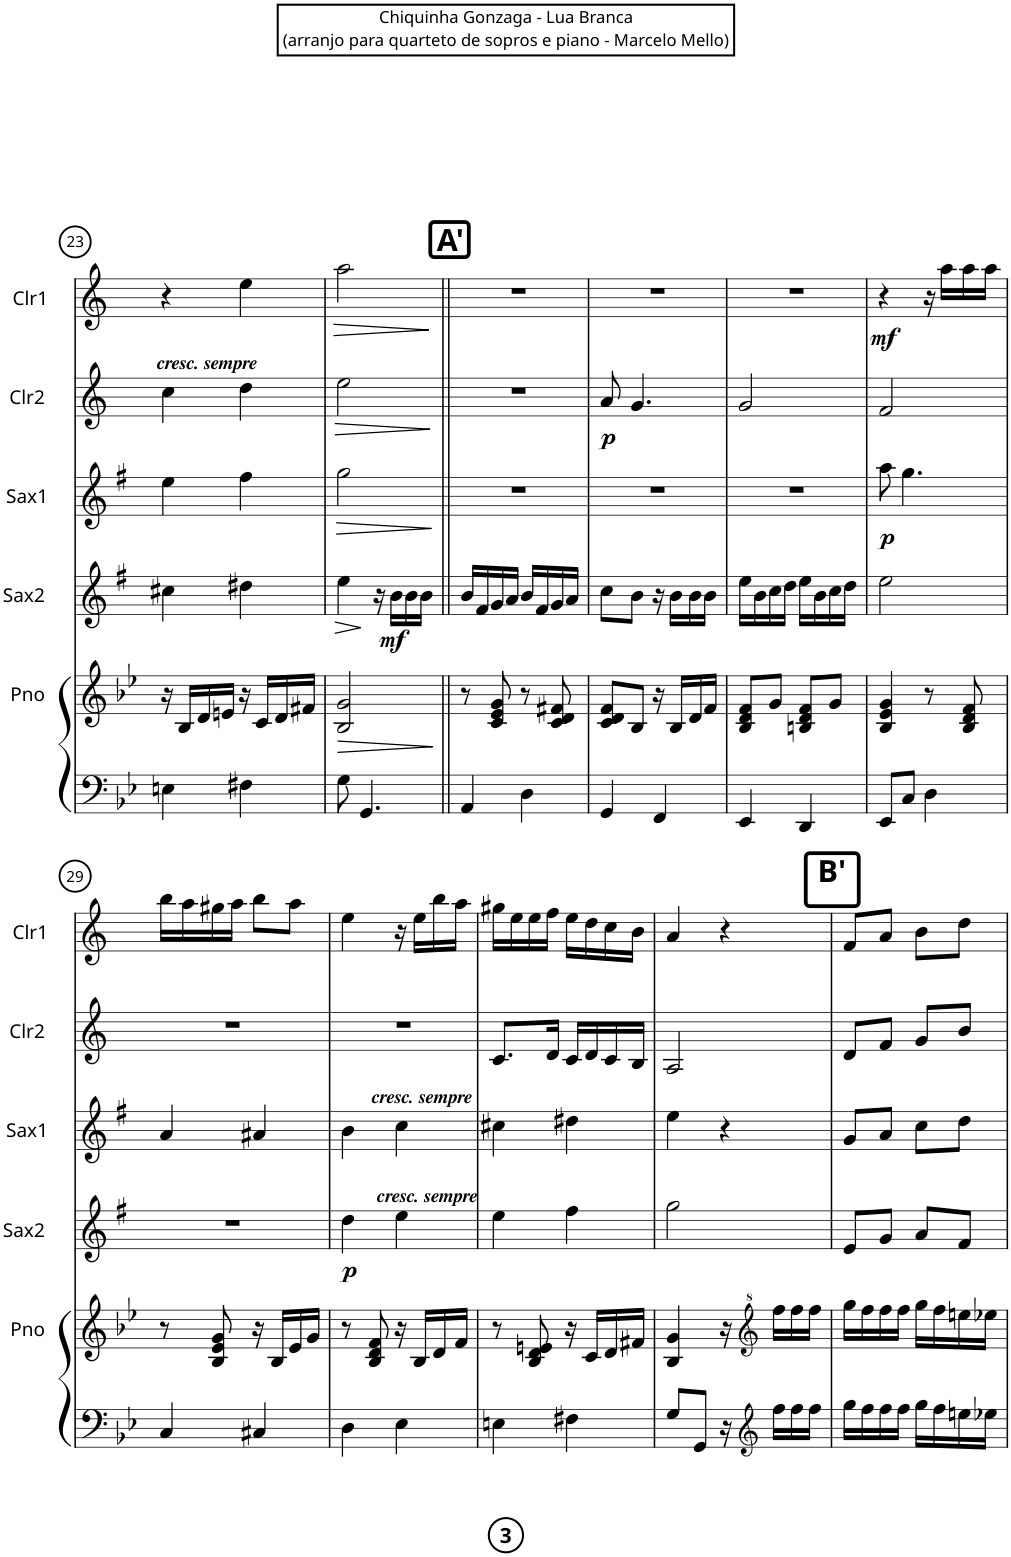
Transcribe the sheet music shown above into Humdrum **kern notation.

**kern	**kern	**dynam	**kern	**dynam	**kern	**dynam	**kern	**dynam	**kern	**dynam
*part6	*part5	*part5	*part4	*part4	*part3	*part3	*part2	*part2	*part1	*part1
*staff6	*staff5	*staff5	*staff4	*staff4	*staff3	*staff3	*staff2	*staff2	*staff1	*staff1
*I"Piano, pno l	*I"Piano	*	*I"Sax Alto 2 (Eb)	*	*I"Sax Alto 1 (Eb)	*	*I"Clarinete 2 (Bb)	*	*I"Clarinete 1 (Bb)	*
*I'Pno	*I'Pno	*	*I'Sax2	*	*I'Sax1	*	*I'Clr2	*	*I'Clr1	*
!!LO:PB:g=z
*clefF4	*clefG2	*	*clefG2	*	*clefG2	*	*clefG2	*	*clefG2	*
*	*	*	*Trd5c9	*	*Trd5c9	*	*Trd1c2	*	*Trd1c2	*
*k[b-e-]	*k[b-e-]	*	*k[f#]	*	*k[f#]	*	*k[]	*	*k[]	*
*M2/4	*M2/4	*	*M2/4	*	*M2/4	*	*M2/4	*	*M2/4	*
=23	=23	=23	=23	=23	=23	=23	=23	=23	=23	=23
!	!	!	!	!	!	!	!LO:TX:a:Bi:t=cresc. sempre	!	!	!
4En\	16r	.	4cc#X\	.	4ee\	.	4cc\	.	4r	.
.	16B-/LL	.	.	.	.	.	.	.	.	.
.	16d/	.	.	.	.	.	.	.	.	.
.	16en/JJ	.	.	.	.	.	.	.	.	.
4F#X\	16r	.	4dd#X\	.	4ff#\	.	4dd\	.	4ee\	.
.	16c/LL	.	.	.	.	.	.	.	.	.
.	16d/	.	.	.	.	.	.	.	.	.
.	16f#X/JJ	.	.	.	.	.	.	.	.	.
=24	=24	=24	=24	=24	=24	=24	=24	=24	=24	=24
!	!	!LO:HP:b	!	!LO:HP:b	!	!LO:HP:b	!	!LO:HP:b	!	!LO:HP:b
8G\	2B-/ 2g/	>	4ee\	>	2gg\	>	2ee\	>	2aa\	>
4.GG/	.	.	.	.	.	.	.	.	.	.
.	.	.	16r	.	.	.	.	.	.	.
!	!	!	!	!LO:DY:b	!	!	!	!	!	!
.	.	.	16b\LL	mf	.	.	.	.	.	.
.	.	.	16b\	.	.	.	.	.	.	.
.	.	.	16b\JJ	.	.	.	.	.	.	.
.	.	]	.	]	.	]	.	]	.	]
!!LO:REH:place=s1:a:B:cj:fs=16:t=A'
=25||	=25||	=25||	=25||	=25||	=25||	=25||	=25||	=25||	=25||	=25||
4AA/	8r	.	16b/LL	.	2r	.	2r	.	2r	.
.	.	.	16f#/	.	.	.	.	.	.	.
.	8c/ 8e-/ 8g/	.	16g/	.	.	.	.	.	.	.
.	.	.	16a/JJ	.	.	.	.	.	.	.
4D\	8r	.	16b/LL	.	.	.	.	.	.	.
.	.	.	16f#/	.	.	.	.	.	.	.
.	8c/ 8d/ 8f#X/	.	16g/	.	.	.	.	.	.	.
.	.	.	16a/JJ	.	.	.	.	.	.	.
=26	=26	=26	=26	=26	=26	=26	=26	=26	=26	=26
!	!	!	!	!	!	!	!	!LO:DY:b	!	!
4GG/	8c/ 8d/ 8f/L	.	8cc\L	.	2r	.	8a/	p	2r	.
.	8B-/J	.	8b\J	.	.	.	4.g/	.	.	.
4FF/	16r	.	16r	.	.	.	.	.	.	.
.	16B-/LL	.	16b\LL	.	.	.	.	.	.	.
.	16d/	.	16b\	.	.	.	.	.	.	.
.	16f/JJ	.	16b\JJ	.	.	.	.	.	.	.
=27	=27	=27	=27	=27	=27	=27	=27	=27	=27	=27
4EE-/	8B-/ 8d/ 8f/L	.	16ee\LL	.	2r	.	2g/	.	2r	.
.	.	.	16b\	.	.	.	.	.	.	.
.	8g/J	.	16cc\	.	.	.	.	.	.	.
.	.	.	16dd\JJ	.	.	.	.	.	.	.
4DD/	8Bn/ 8d/ 8f/L	.	16ee\LL	.	.	.	.	.	.	.
.	.	.	16b\	.	.	.	.	.	.	.
.	8g/J	.	16cc\	.	.	.	.	.	.	.
.	.	.	16dd\JJ	.	.	.	.	.	.	.
=28	=28	=28	=28	=28	=28	=28	=28	=28	=28	=28
!	!	!	!	!	!	!LO:DY:b	!	!	!	!LO:DY:b
8EE-/L	4B-/ 4e-/ 4g/	.	2ee\	.	8aa\	p	2f/	.	4r	mf
8C/J	.	.	.	.	4.gg\	.	.	.	.	.
4D\	8r	.	.	.	.	.	.	.	16r	.
.	.	.	.	.	.	.	.	.	16aa\LL	.
.	8B-/ 8d/ 8f/	.	.	.	.	.	.	.	16aa\	.
.	.	.	.	.	.	.	.	.	16aa\JJ	.
!!LO:LB:g=z
=29	=29	=29	=29	=29	=29	=29	=29	=29	=29	=29
4C/	8r	.	2r	.	4a/	.	2r	.	16bb\LL	.
.	.	.	.	.	.	.	.	.	16aa\	.
.	8B-/ 8e-/ 8g/	.	.	.	.	.	.	.	16gg#X\	.
.	.	.	.	.	.	.	.	.	16aa\JJ	.
4C#X/	16r	.	.	.	4a#X/	.	.	.	8bb\L	.
.	16B-/LL	.	.	.	.	.	.	.	.	.
.	16e-/	.	.	.	.	.	.	.	8aa\J	.
.	16g/JJ	.	.	.	.	.	.	.	.	.
=30	=30	=30	=30	=30	=30	=30	=30	=30	=30	=30
!	!	!	!	!LO:DY:b	!	!	!	!	!	!
4D\	8r	.	4dd\	p	4b\	.	2r	.	4ee\	.
.	8B-/ 8d/ 8f/	.	.	.	.	.	.	.	.	.
!	!	!	!	!	!LO:TX:a:Bi:t=cresc. sempre	!	!	!	!	!
!	!	!	!LO:TX:a:Bi:t=cresc. sempre	!	!	!	!	!	!	!
4E-\	16r	.	4ee\	.	4cc\	.	.	.	16r	.
.	16B-/LL	.	.	.	.	.	.	.	16ee\LL	.
.	16d/	.	.	.	.	.	.	.	16bb\	.
.	16f/JJ	.	.	.	.	.	.	.	16aa\JJ	.
=31	=31	=31	=31	=31	=31	=31	=31	=31	=31	=31
4En\	8r	.	4ee\	.	4cc#X\	.	8.c/L	.	16gg#X\LL	.
.	.	.	.	.	.	.	.	.	16ee\	.
.	8B-/ 8d/ 8en/	.	.	.	.	.	.	.	16ee\	.
.	.	.	.	.	.	.	16d/Jk	.	16ff\JJ	.
4F#X\	16r	.	4ff#\	.	4dd#X\	.	16c/LL	.	16ee\LL	.
.	16c/LL	.	.	.	.	.	16d/	.	16dd\	.
.	16d/	.	.	.	.	.	16c/	.	16cc\	.
.	16f#X/JJ	.	.	.	.	.	16B/JJ	.	16b\JJ	.
=32	=32	=32	=32	=32	=32	=32	=32	=32	=32	=32
8G/L	4B-/ 4g/	.	2gg\	.	4ee\	.	2A/	.	4a/	.
8GG/J	.	.	.	.	.	.	.	.	.	.
16r	16r	.	.	.	4r	.	.	.	4r	.
*clefG2	*clefG^2	*	*	*	*	*	*	*	*	*
16ff\LL	16fff\LL	.	.	.	.	.	.	.	.	.
16ff\	16fff\	.	.	.	.	.	.	.	.	.
16ff\JJ	16fff\JJ	.	.	.	.	.	.	.	.	.
!!LO:REH:place=s1:a:t=
!!LO:REH:place=s1:a:B:cj:fs=16:t=B'
=33	=33	=33	=33	=33	=33	=33	=33	=33	=33	=33
16gg\LL	16ggg\LL	.	8e/L	.	8g/L	.	8d/L	.	8f/L	.
16ff\	16fff\	.	.	.	.	.	.	.	.	.
16ff\	16fff\	.	8g/J	.	8a/J	.	8f/J	.	8a/J	.
16ff\JJ	16fff\JJ	.	.	.	.	.	.	.	.	.
16gg\LL	16ggg\LL	.	8a/L	.	8cc\L	.	8g/L	.	8b\L	.
16ff\	16fff\	.	.	.	.	.	.	.	.	.
16een\	16eeen\	.	8f#/J	.	8dd\J	.	8b/J	.	8dd\J	.
16ee-X\JJ	16eee-X\JJ	.	.	.	.	.	.	.	.	.
=	=	=	=	=	=	=	=	=	=	=
*-	*-	*-	*-	*-	*-	*-	*-	*-	*-	*-
